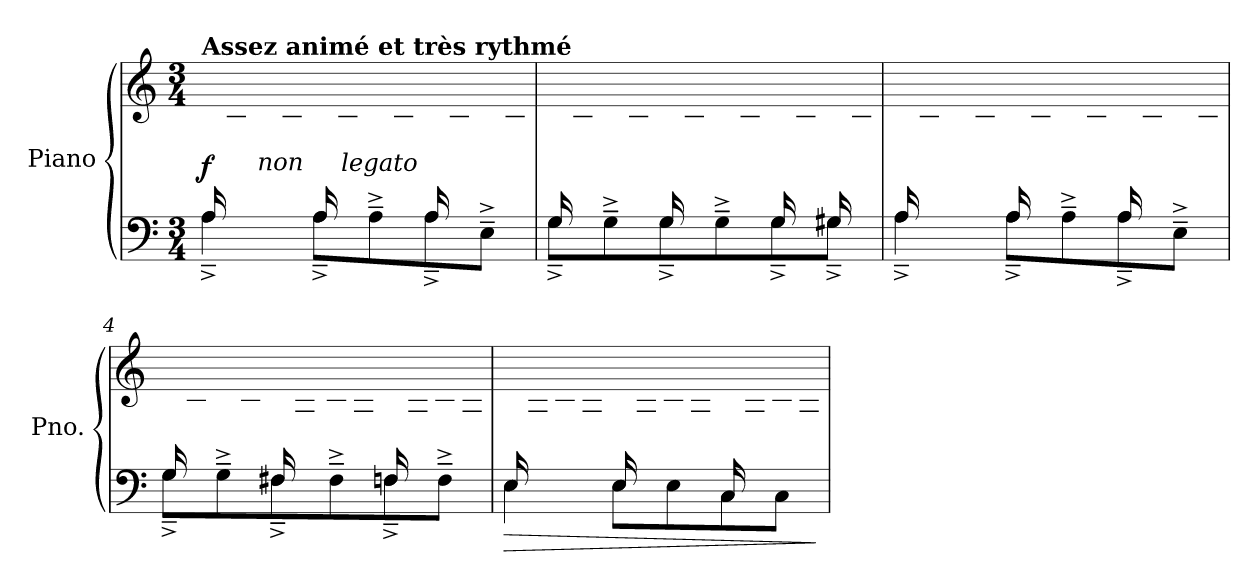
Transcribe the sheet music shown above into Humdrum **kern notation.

**kern	**kern	**dynam
*part1	*part1	*part1
*staff2	*staff1	*staff1/2
*I"Piano	*	*
*I'Pno.	*	*
*clefF4	*clefG2	*
*k[]	*k[]	*
*M3/4	*M3/4	*
=1	=1	=1
*^	*	*
!	!	!LO:TX:a:B:t=Assez animé et très rythmé	!
!	!	!	!LO:DY:b
(>16A/LL	4A~^\	16ryy	f
8.ryy	.	16c\	.
!	!	!LO:TX:b:i:t=non	!
.	.	16e\	.
.	.	16c\JJ)	.
(>(>16A/LL	8A~^\L	16ryy	.
!	!	!LO:TX:b:i:t=legato	!
8.ryy	.	16c\	.
.	8A~^\	16e\	.
.	.	16c\JJ))	.
(>16A/LL	8A~^\	16ryy	.
8.ryy	.	16c\	.
.	8E~^\J	16e\	.
.	.	16c\JJ)	.
=2	=2	=2	=2
(>16G/LL	8G~^\L	16ryy	.
8.ryy	.	16B-X\	.
.	8G~^\	16d\	.
.	.	16B-\JJ)	.
(>16G/LL	8G~^\	16ryy	.
8.ryy	.	16B-\	.
.	8G~^\	16d\	.
.	.	16B-\JJ)	.
(>16G/LL	8G~^\	16ryy	.
16ryy	.	16B-\ 16d\)	.
(>16G#X/	8G#X~^\J	16ryy	.
16ryy	.	16Bn\ 16d#X\JJ)	.
=3	=3	=3	=3
(>16A/LL	4A~^\	16ryy	.
8.ryy	.	16c\	.
.	.	16e\	.
.	.	16c\JJ)	.
(>16A/LL	8A~^\L	16ryy	.
8.ryy	.	16c\	.
.	8A~^\	16e\	.
.	.	16c\JJ)	.
(>16A/LL	8A~^\	16ryy	.
8.ryy	.	16c\	.
.	8E~^\J	16e\	.
.	.	16c\JJ)	.
!!LO:LB:g=z
=4	=4	=4	=4
(>16G/LL	8G~^\L	16ryy	.
8.ryy	.	16B-X\	.
.	8G~^\	16d\	.
.	.	16B-\JJ)	.
(>16F#X/LL	8F#X~^\	16ryy	.
8.ryy	.	16A\	.
.	8F#~^\	16c#X\	.
.	.	16A\JJ)	.
(>16Fn/LL	8Fn~^\	16ryy	.
8.ryy	.	16A\	.
.	8F~^\J	16c#\	.
.	.	16A\JJ)	.
=5	=5	=5	=5
!	!	!	!LO:HP:b=2
(>16E/LL	4E\	16ryy	>
8.ryy	.	16A-X\	.
.	.	16c\	.
.	.	16A-\JJ)	.
(>16E/LL	8E\L	16ryy	.
8.ryy	.	16A-\	.
.	8E\	16c\	.
.	.	16A-\JJ)	.
(>16C/LL	8C\	16ryy	.
8.ryy	.	16A-\	.
.	8C\J	16c\	.
.	.	16A-\JJ)	.
*v	*v	*	*
.	.	]
=	=	=
*-	*-	*-
